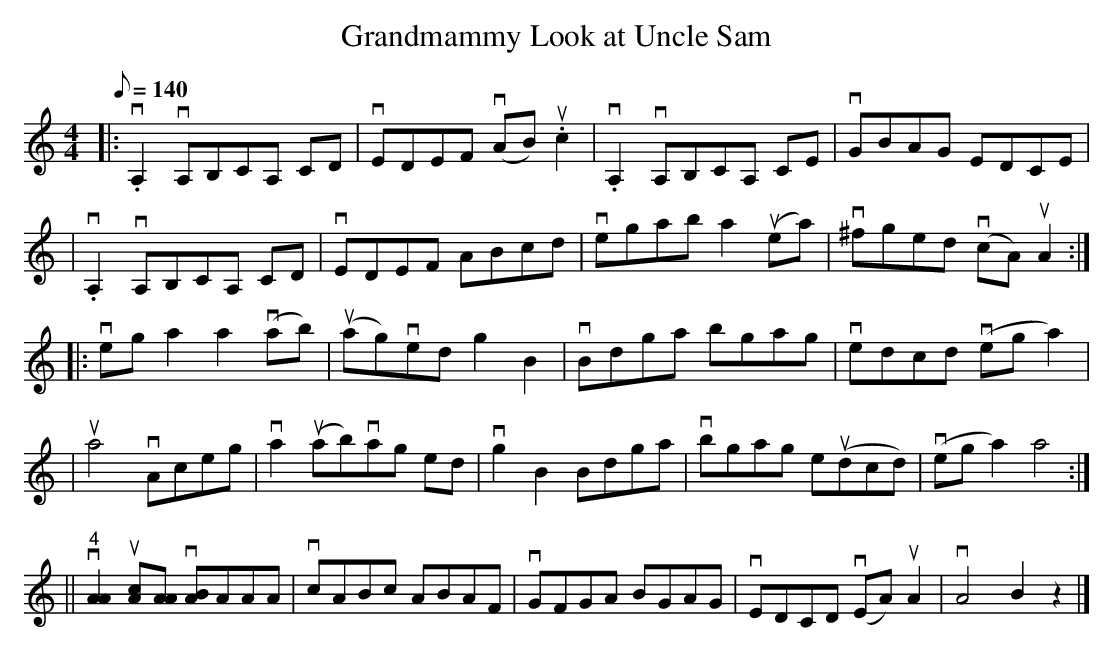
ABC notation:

X:1
T: Grandmammy Look at Uncle Sam
M: 4/4
L: 1/8
Q: 140
K: Am
|: .vA,2 vA,B,CA, CD | vEDEF v(AB)u.c2 | v.A,2 vA,B,CA, CE | vGBAG EDCE |
| v.A,2 vA,B,CA, CD | vEDEF ABcd | vegab a2 u(ea) | v^fged v(cA) uA2 :|
|: veg a2 a2 v(ab) | u(ag)ved g2 B2 | vBdga bgag | vedcd v(eg a2) |
| ua4 vAceg | va2 u(ab)vag ed | vg2B2 Bdga | vbgag eu(dcd) | v(eg a2) a4 :|
|| "4"v[A2A2] u[Ac][AA] v[AB]AAA | vcABc ABAF | vGFGA BGAG | vEDCD v(EA) uA2 | vA4 B2z2 |]
